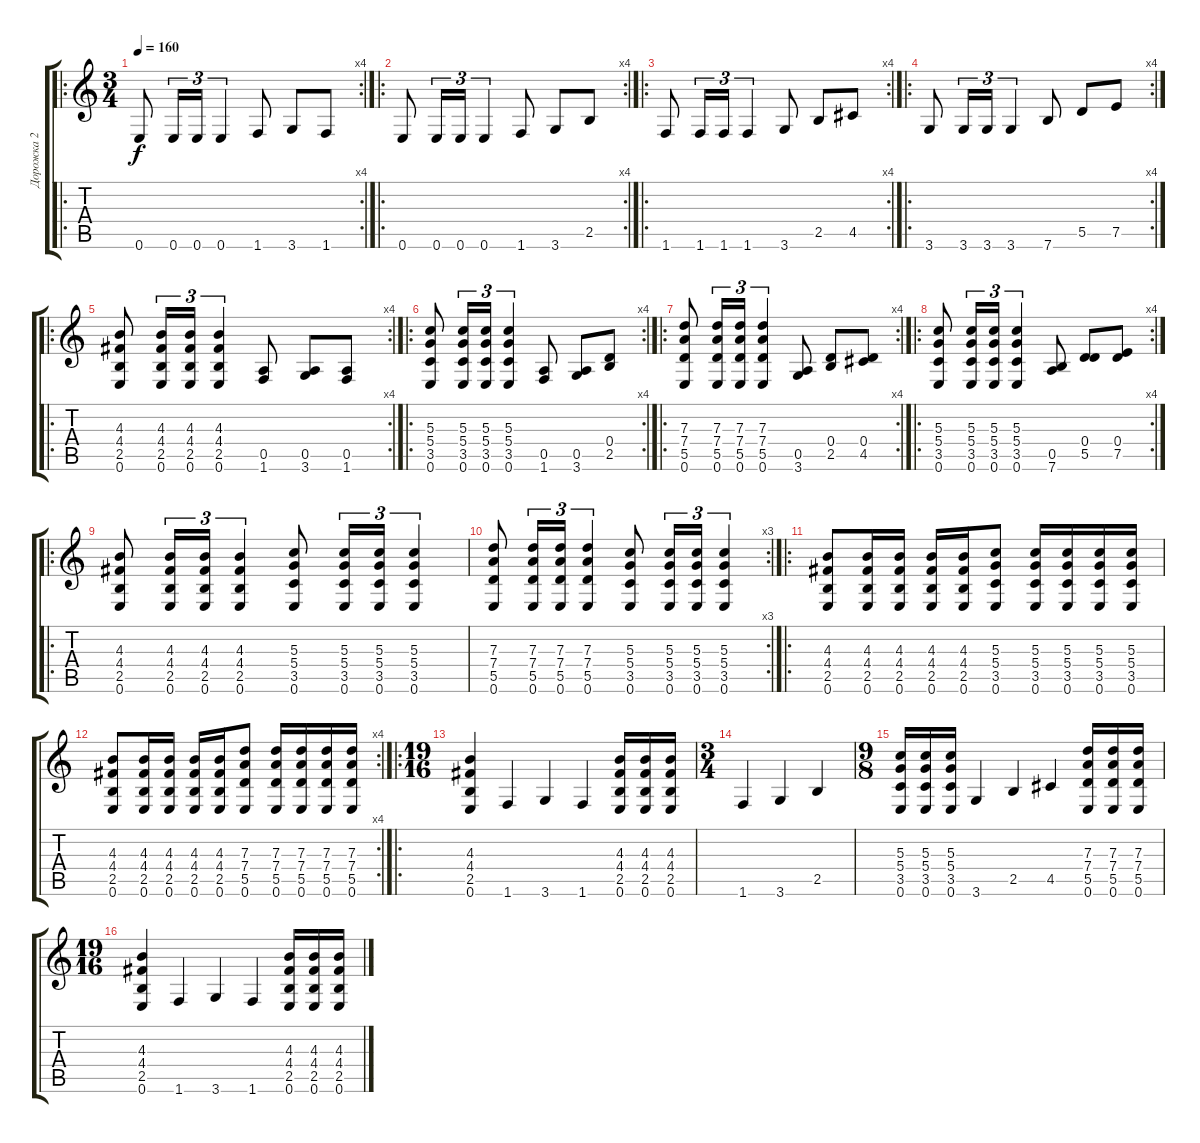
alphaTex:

\track ("Дорожка 2" "Дорожка 2") {instrument acousticguitarsteel}
\staff {score tabs}
\tuning (E4 B3 G3 D3 A2 E2) {hide}
\ro
\rc 4
\ts (3 4)
\tempo 160
\clef g2
\ks c
0.6.8{dy f instrument acousticguitarsteel} 0.6.16{tu (3 2)} 0.6.16{tu (3 2)} 0.6.4{tu (3 2)} 1.6.8 3.6.8 1.6.8 |
\ro
\rc 4
0.6.8 0.6.16{tu (3 2)} 0.6.16{tu (3 2)} 0.6.4{tu (3 2)} 1.6.8 3.6.8 2.5.8 |
\ro
\rc 4
1.6.8 1.6.16{tu (3 2)} 1.6.16{tu (3 2)} 1.6.4{tu (3 2)} 3.6.8 2.5.8 4.5.8 |
\ro
\rc 4
3.6.8 3.6.16{tu (3 2)} 3.6.16{tu (3 2)} 3.6.4{tu (3 2)} 7.6.8 5.5.8 7.5.8 |
\ro
\rc 4
(4.3 4.4 2.5 0.6).8 (4.3 4.4 2.5 0.6).16{tu (3 2)} (4.3 4.4 2.5 0.6).16{tu (3 2)} (4.3 4.4 2.5 0.6).4{tu (3 2)} (0.5 1.6).8 (0.5 3.6).8 (0.5 1.6).8 |
\ro
\rc 4
(5.3 5.4 3.5 0.6).8 (5.3 5.4 3.5 0.6).16{tu (3 2)} (5.3 5.4 3.5 0.6).16{tu (3 2)} (5.3 5.4 3.5 0.6).4{tu (3 2)} (0.5 1.6).8 (0.5 3.6).8 (0.4 2.5).8 |
\ro
\rc 4
(7.3 7.4 5.5 0.6).8 (7.3 7.4 5.5 0.6).16{tu (3 2)} (7.3 7.4 5.5 0.6).16{tu (3 2)} (7.3 7.4 5.5 0.6).4{tu (3 2)} (0.5 3.6).8 (0.4 2.5).8 (0.4 4.5).8 |
\ro
\rc 4
(5.3 5.4 3.5 0.6).8 (5.3 5.4 3.5 0.6).16{tu (3 2)} (5.3 5.4 3.5 0.6).16{tu (3 2)} (5.3 5.4 3.5 0.6).4{tu (3 2)} (0.5 7.6).8 (0.4 5.5).8 (0.4 7.5).8 |
\ro
(4.3 4.4 2.5 0.6).8 (4.3 4.4 2.5 0.6).16{tu (3 2)} (4.3 4.4 2.5 0.6).16{tu (3 2)} (4.3 4.4 2.5 0.6).4{tu (3 2)} (5.3 5.4 3.5 0.6).8 (5.3 5.4 3.5 0.6).16{tu (3 2)} (5.3 5.4 3.5 0.6).16{tu (3 2)} (5.3 5.4 3.5 0.6).4{tu (3 2)} |
\rc 3
(7.3 7.4 5.5 0.6).8 (7.3 7.4 5.5 0.6).16{tu (3 2)} (7.3 7.4 5.5 0.6).16{tu (3 2)} (7.3 7.4 5.5 0.6).4{tu (3 2)} (5.3 5.4 3.5 0.6).8 (5.3 5.4 3.5 0.6).16{tu (3 2)} (5.3 5.4 3.5 0.6).16{tu (3 2)} (5.3 5.4 3.5 0.6).4{tu (3 2)} |
\ro
(4.3 4.4 2.5 0.6).8 (4.3 4.4 2.5 0.6).16 (4.3 4.4 2.5 0.6).16 (4.3 4.4 2.5 0.6).16 (4.3 4.4 2.5 0.6).16 (5.3 5.4 3.5 0.6).8 (5.3 5.4 3.5 0.6).16 (5.3 5.4 3.5 0.6).16 (5.3 5.4 3.5 0.6).16 (5.3 5.4 3.5 0.6).16 |
\rc 4
(4.3 4.4 2.5 0.6).8 (4.3 4.4 2.5 0.6).16 (4.3 4.4 2.5 0.6).16 (4.3 4.4 2.5 0.6).16 (4.3 4.4 2.5 0.6).16 (7.3 7.4 5.5 0.6).8 (7.3 7.4 5.5 0.6).16 (7.3 7.4 5.5 0.6).16 (7.3 7.4 5.5 0.6).16 (7.3 7.4 5.5 0.6).16 |
\ro
\ts (19 16)
(4.3 4.4 2.5 0.6).4 1.6.4 3.6.4 1.6.4 (4.3 4.4 2.5 0.6).16 (4.3 4.4 2.5 0.6).16 (4.3 4.4 2.5 0.6).16 |
\ts (3 4)
1.6.4 3.6.4 2.5.4 |
\ts (9 8)
(5.3 5.4 3.5 0.6).16 (5.3 5.4 3.5 0.6).16 (5.3 5.4 3.5 0.6).16 3.6.4 2.5.4 4.5.4 (7.3 7.4 5.5 0.6).16 (7.3 7.4 5.5 0.6).16 (7.3 7.4 5.5 0.6).16 |
\ts (19 16)
(4.3 4.4 2.5 0.6).4 1.6.4 3.6.4 1.6.4 (4.3 4.4 2.5 0.6).16 (4.3 4.4 2.5 0.6).16 (4.3 4.4 2.5 0.6).16
